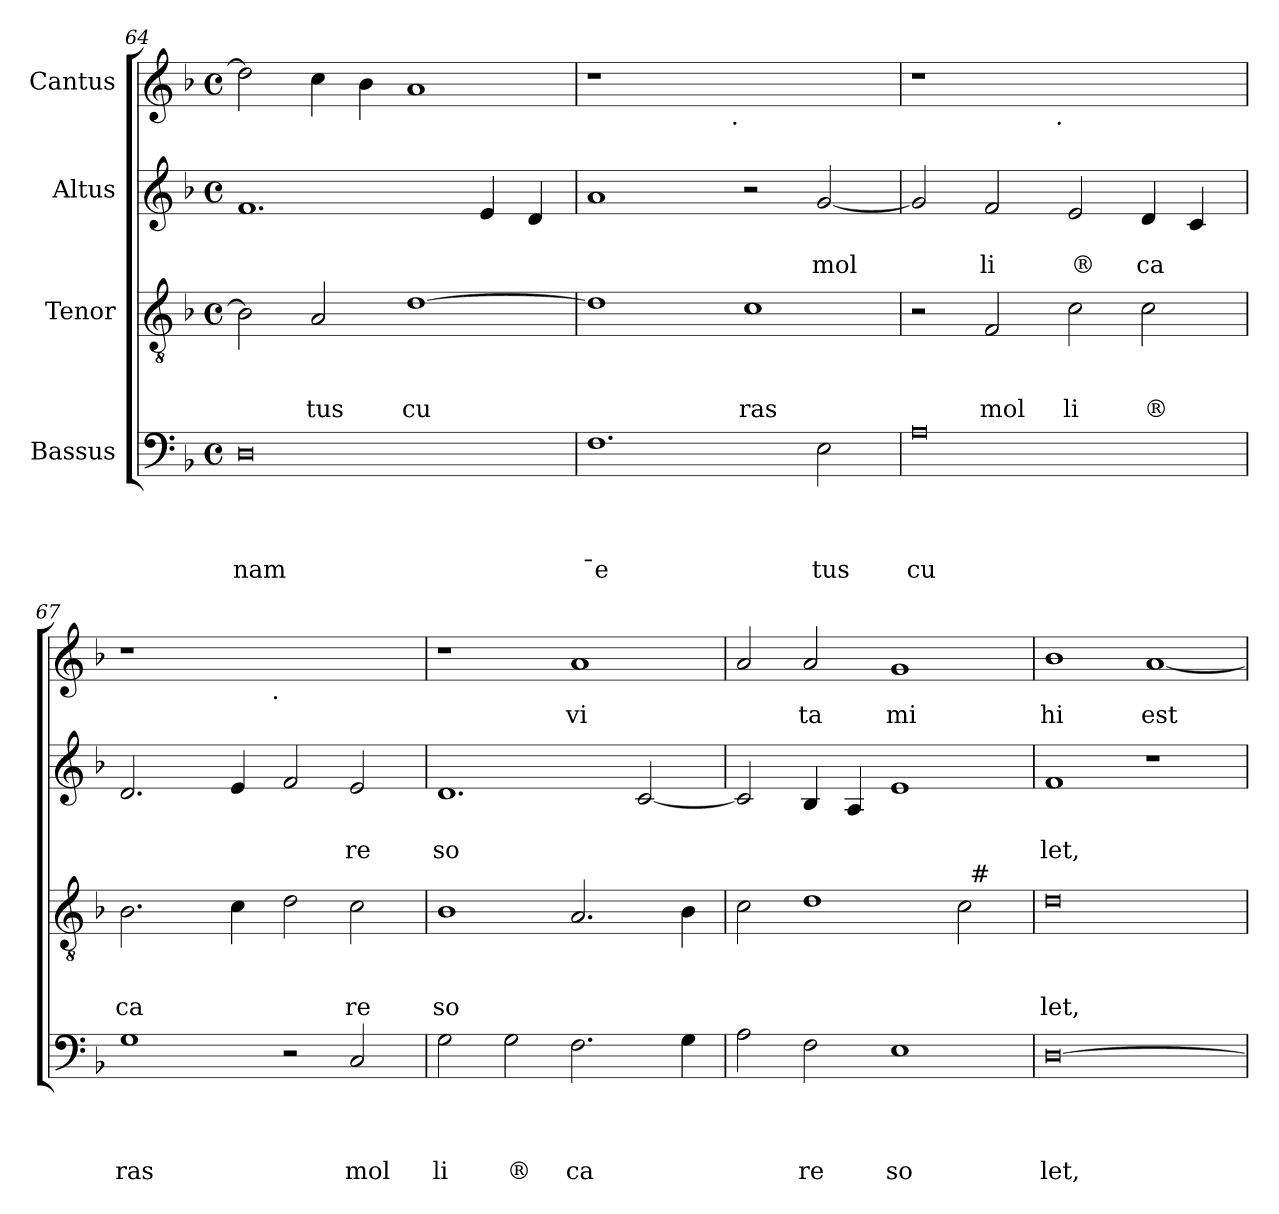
**kern	**text	**text	**text	**text	**kern	**text	**text	**text	**kern	**text	**text	**kern	**text
*part4	*part4	*part4	*part4	*part4	*part3	*part3	*part3	*part3	*part2	*part2	*part2	*part1	*part1
*staff4	*staff4	*staff4	*staff4	*staff4	*staff3	*staff3	*staff3	*staff3	*staff2	*staff2	*staff2	*staff1	*staff1
*I"Bassus	*	*	*	*	*I"Tenor	*	*	*	*I"Altus	*	*	*I"Cantus	*
*clefF4	*	*	*	*	*clefGv2	*	*	*	*clefG2	*	*	*clefG2	*
*k[b-]	*	*	*	*	*k[b-]	*	*	*	*k[b-]	*	*	*k[b-]	*
*F:	*	*	*	*	*F:	*	*	*	*F:	*	*	*F:	*
*M4/4	*	*	*	*	*M4/4	*	*	*	*M4/4	*	*	*M4/4	*
*met(c)	*	*	*	*	*met(c)	*	*	*	*met(c)	*	*	*met(c)	*
=64	=64	=64	=64	=64	=64	=64	=64	=64	=64	=64	=64	=64	=64
!	!	!	!	!LO:LY:b	!	!	!	!	!	!	!	!	!
0D	.	.	.	nam	2B-\]	.	.	.	1.f	.	.	2dd\]	.
!	!	!	!	!	!	!	!	!LO:LY:b	!	!	!	!	!
.	.	.	.	.	2A/	.	.	tus	.	.	.	4cc\	.
.	.	.	.	.	.	.	.	.	.	.	.	4b-\	.
!	!	!	!	!	!	!	!	!LO:LY:b	!	!	!	!	!
.	.	.	.	.	[>1d	.	.	cu	.	.	.	1a	.
.	.	.	.	.	.	.	.	.	4e/	.	.	.	.
.	.	.	.	.	.	.	.	.	4d/	.	.	.	.
=65	=65	=65	=65	=65	=65	=65	=65	=65	=65	=65	=65	=65	=65
!	!	!	!	!LO:LY:b	!	!	!	!	!	!	!	!	!
*	*	*	*	*	*	*	*	*	*	*	*	*^	*
1.F	.	.	.	¯e	1d]	.	.	.	1a	.	.	1r	2ryy	.
.	.	.	.	.	.	.	.	.	.	.	.	.	4...ryy	.
!	!	!	!	!	!	!	!	!	!	!	!	!	!LO:TX:b:t=.	!
.	.	.	.	.	.	.	.	.	.	.	.	.	1ryy	.
!	!	!	!	!	!	!	!	!LO:LY:b	!	!	!	!	!	!
.	.	.	.	.	1c	.	.	ras	2r	.	.	1ryy	.	.
!	!	!	!	!LO:LY:b	!	!	!	!	!	!	!LO:LY:b	!	!	!
2E\	.	.	.	tus	.	.	.	.	[<2g/	.	mol	.	.	.
.	.	.	.	.	.	.	.	.	.	.	.	.	32ryy	.
=66	=66	=66	=66	=66	=66	=66	=66	=66	=66	=66	=66	=66	=66	=66
!	!	!	!	!LO:LY:b	!	!	!	!	!	!	!	!	!	!
0A	.	.	.	cu	2r	.	.	.	2g/]	.	.	1r	2ryy	.
!	!	!	!	!	!	!	!	!LO:LY:b	!	!	!LO:LY:b	!	!	!
.	.	.	.	.	2F/	.	.	mol	2f/	.	li	.	4...ryy	.
!	!	!	!	!	!	!	!	!	!	!	!	!	!LO:TX:b:t=.	!
.	.	.	.	.	.	.	.	.	.	.	.	.	1ryy	.
!	!	!	!	!	!	!	!	!LO:LY:b	!	!	!LO:LY:b	!	!	!
.	.	.	.	.	2c\	.	.	li	2e/	.	®	1ryy	.	.
!	!	!	!	!	!	!	!	!LO:LY:b	!	!	!LO:LY:b	!	!	!
.	.	.	.	.	2c\	.	.	®	4d/	.	ca	.	.	.
.	.	.	.	.	.	.	.	.	4c/	.	.	.	.	.
.	.	.	.	.	.	.	.	.	.	.	.	.	32ryy	.
=67	=67	=67	=67	=67	=67	=67	=67	=67	=67	=67	=67	=67	=67	=67
!	!	!	!	!LO:LY:b	!	!	!	!LO:LY:b	!	!	!	!	!	!
1G	.	.	.	ras	2.B-\	.	.	ca	2.d/	.	.	1r	2ryy	.
.	.	.	.	.	.	.	.	.	.	.	.	.	4...ryy	.
.	.	.	.	.	4c\	.	.	.	4e/	.	.	.	.	.
!	!	!	!	!	!	!	!	!	!	!	!	!	!LO:TX:b:t=.	!
.	.	.	.	.	.	.	.	.	.	.	.	.	1ryy	.
2r	.	.	.	.	2d\	.	.	.	2f/	.	.	1ryy	.	.
!	!	!	!	!LO:LY:b	!	!	!	!LO:LY:b	!	!	!LO:LY:b	!	!	!
2C/	.	.	.	mol	2c\	.	.	re	2e/	.	re	.	.	.
.	.	.	.	.	.	.	.	.	.	.	.	.	32ryy	.
=68	=68	=68	=68	=68	=68	=68	=68	=68	=68	=68	=68	=68	=68	=68
!	!	!	!	!LO:LY:b	!	!	!	!LO:LY:b	!	!	!LO:LY:b	!	!	!
*	*	*	*	*	*	*	*	*	*	*	*	*v	*v	*
2G\	.	.	.	li	1B-	.	.	so	1.d	.	so	1r	.
!	!	!	!	!LO:LY:b	!	!	!	!	!	!	!	!	!
2G\	.	.	.	®	.	.	.	.	.	.	.	.	.
!	!	!	!	!LO:LY:b	!	!	!	!	!	!	!	!	!LO:LY:b
2.F\	.	.	.	ca	2.A/	.	.	.	.	.	.	1a	vi
.	.	.	.	.	.	.	.	.	[<2c/	.	.	.	.
4G\	.	.	.	.	4B-\	.	.	.	.	.	.	.	.
!!LO:LB:g=z
=69	=69	=69	=69	=69	=69	=69	=69	=69	=69	=69	=69	=69	=69
*	*	*	*	*	*^	*	*	*	*	*	*	*	*
2A\	.	.	.	.	2c\	1ryy	.	.	.	2c/]	.	.	2a/	.
!	!	!	!	!LO:LY:b	!	!	!	!	!	!	!	!	!	!LO:LY:b
2F\	.	.	.	re	1d	.	.	.	.	4B-/	.	.	2a/	ta
.	.	.	.	.	.	.	.	.	.	4A/	.	.	.	.
!	!	!	!	!LO:LY:b	!	!	!	!	!	!	!	!	!	!LO:LY:b
1E	.	.	.	so	.	2ryy	.	.	.	1e	.	.	1g	mi
.	.	.	.	.	2c\	32ryy	.	.	.	.	.	.	.	.
!	!	!	!	!	!	!LO:TX:a:t=#	!	!	!	!	!	!	!	!
.	.	.	.	.	.	4...ryy	.	.	.	.	.	.	.	.
=70	=70	=70	=70	=70	=70	=70	=70	=70	=70	=70	=70	=70	=70	=70
!	!	!	!	!LO:LY:b	!	!	!	!	!LO:LY:b	!	!	!LO:LY:b	!	!LO:LY:b
*	*	*	*	*	*v	*v	*	*	*	*	*	*	*	*
[>0D	.	.	.	let,	0d	.	.	let,	1f	.	let,	1b-	hi
!	!	!	!	!	!	!	!	!	!	!	!	!	!LO:LY:b
.	.	.	.	.	.	.	.	.	1r	.	.	[<1a	est
=	=	=	=	=	=	=	=	=	=	=	=	=	=
*-	*-	*-	*-	*-	*-	*-	*-	*-	*-	*-	*-	*-	*-
